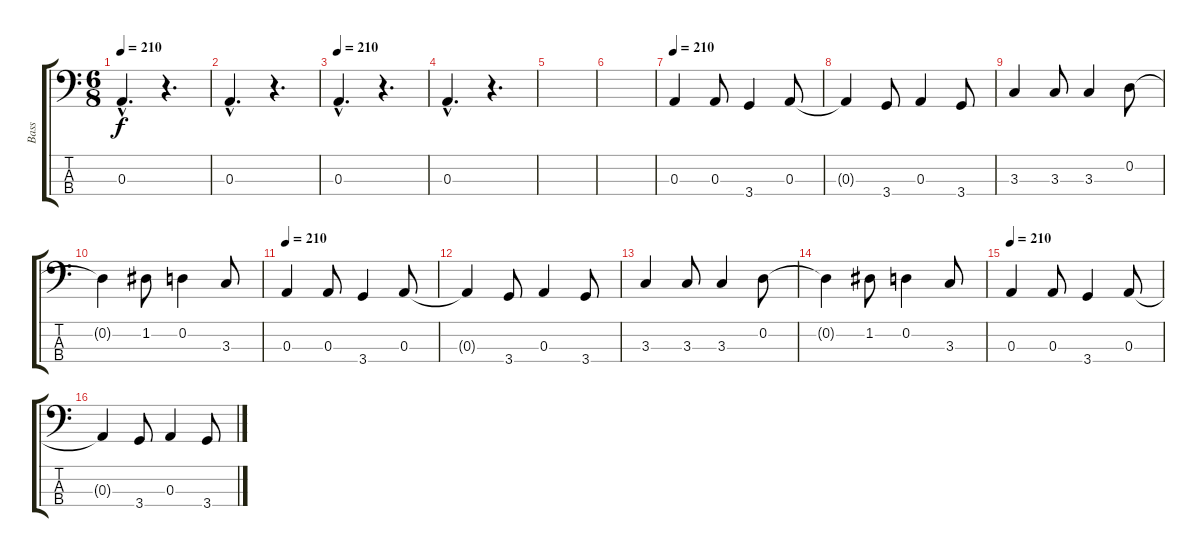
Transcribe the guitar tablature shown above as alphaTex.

\track ("Bass" "Bass") {instrument electricbasspick}
\staff {score tabs}
\tuning (G2 D2 A1 E1) {hide}
\ts (6 8)
\tempo 210
\clef f4
\ks c
0.3{hac}.4{d dy f} r.4{d} |
0.3{hac}.4{d} r.4{d} |
\tempo 210
0.3{hac}.4{d} r.4{d} |
0.3{hac}.4{d} r.4{d} |
|
|
\tempo 210
0.3.4 0.3.8 3.4.4 0.3.8 |
0.3{t}.4 3.4.8 0.3.4 3.4.8 |
3.3.4 3.3.8 3.3.4 0.2.8 |
0.2{t}.4 1.2.8 0.2.4 3.3.8 |
\tempo 210
0.3.4 0.3.8 3.4.4 0.3.8 |
0.3{t}.4 3.4.8 0.3.4 3.4.8 |
3.3.4 3.3.8 3.3.4 0.2.8 |
0.2{t}.4 1.2.8 0.2.4 3.3.8 |
\tempo 210
0.3.4 0.3.8 3.4.4 0.3.8 |
0.3{t}.4 3.4.8 0.3.4 3.4.8
